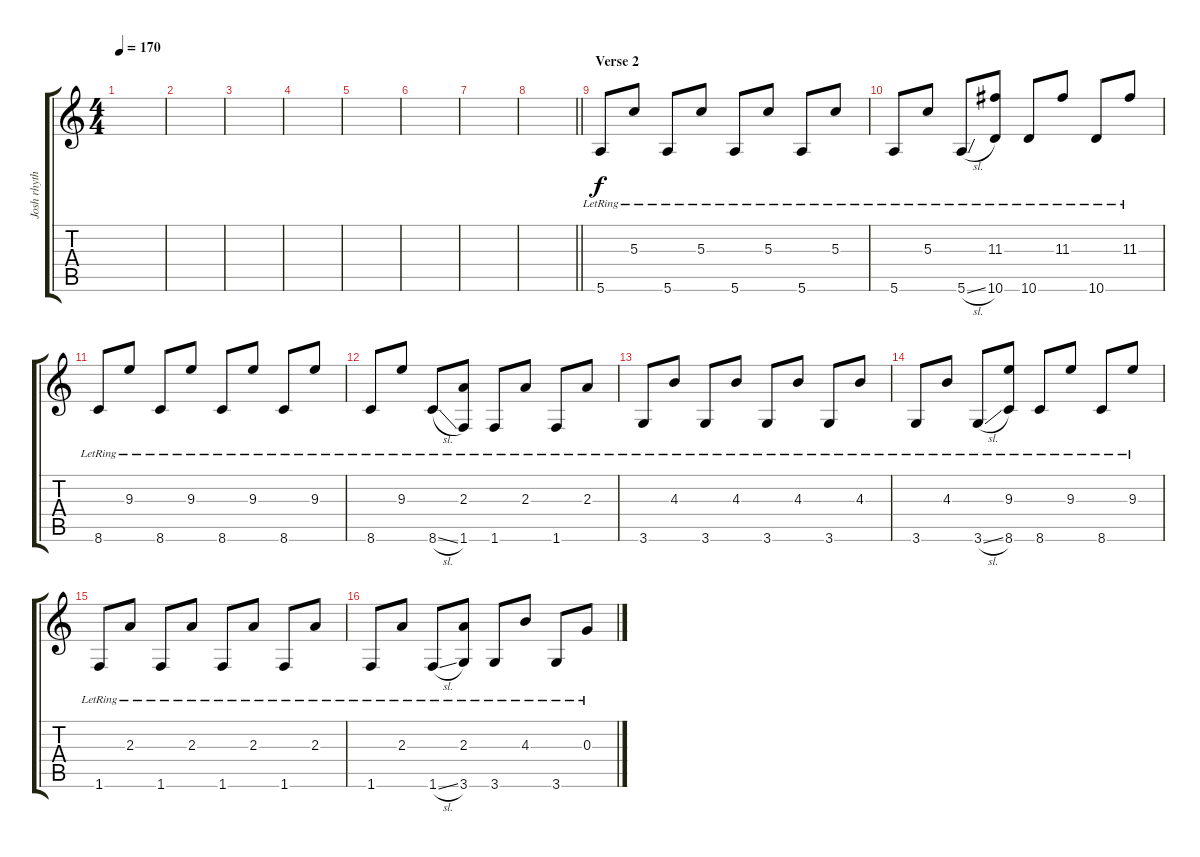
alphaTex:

\track ("Josh rhythm" "Josh rhyth") {instrument electricguitarjazz}
\staff {score tabs}
\tuning (E4 B3 G3 D3 A2 E2) {hide}
\ts (4 4)
\tempo 170
\clef g2
\ks c
|
|
|
|
|
|
|
\barLineRight lightlight
|
\section ("" "Verse 2")
5.6{lr}.8 5.3{lr}.8 5.6{lr}.8 5.3{lr}.8 5.6{lr}.8 5.3{lr}.8 5.6{lr}.8 5.3{lr}.8 |
5.6{lr}.8 5.3{lr}.8 5.6{sl lr}.8 (11.3{lr} 10.6{lr}).8 10.6{lr}.8 11.3{lr}.8 10.6{lr}.8 11.3{lr}.8 |
8.6{lr}.8 9.3{lr}.8 8.6{lr}.8 9.3{lr}.8 8.6{lr}.8 9.3{lr}.8 8.6{lr}.8 9.3{lr}.8 |
8.6{lr}.8 9.3{lr}.8 8.6{sl lr}.8 (2.3{lr} 1.6{lr}).8 1.6{lr}.8 2.3{lr}.8 1.6{lr}.8 2.3{lr}.8 |
3.6{lr}.8 4.3{lr}.8 3.6{lr}.8 4.3{lr}.8 3.6{lr}.8 4.3{lr}.8 3.6{lr}.8 4.3{lr}.8 |
3.6{lr}.8 4.3{lr}.8 3.6{sl lr}.8 (9.3{lr} 8.6).8 8.6{lr}.8 9.3{lr}.8 8.6{lr}.8 9.3{lr}.8 |
1.6{lr}.8 2.3{lr}.8 1.6{lr}.8 2.3{lr}.8 1.6{lr}.8 2.3{lr}.8 1.6{lr}.8 2.3{lr}.8 |
1.6{lr}.8 2.3{lr}.8 1.6{sl lr}.8 (2.3{lr} 3.6{lr}).8 3.6{lr}.8 4.3{lr}.8 3.6{lr}.8 0.3{lr}.8
